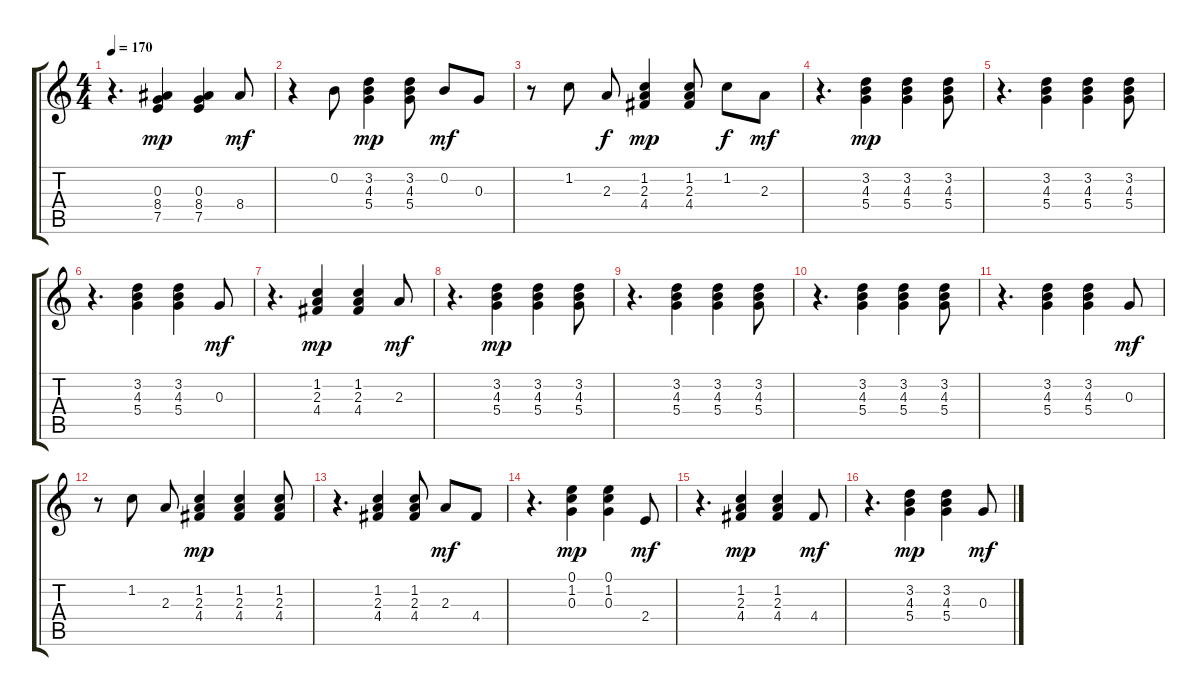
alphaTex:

\track "" {instrument acousticguitarsteel}
\staff {score tabs}
\tuning (E4 B3 G3 D3 A2 E2) {hide}
\ts (4 4)
\tempo 170
\clef g2
\ks c
r.4{d dy mf} (0.3 8.4 7.5).4{dy mp} (0.3 8.4 7.5).4 8.4.8{dy mf} |
r.4 0.2.8 (3.2 4.3 5.4).4{dy mp} (3.2 4.3 5.4).8 0.2.8{dy mf} 0.3.8 |
r.8 1.2.8 2.3.8{dy f} (1.2 2.3 4.4).4{dy mp} (1.2 2.3 4.4).8 1.2.8{dy f} 2.3.8{dy mf} |
r.4{d} (3.2 4.3 5.4).4{dy mp} (3.2 4.3 5.4).4 (3.2 4.3 5.4).8 |
r.4{d} (3.2 4.3 5.4).4 (3.2 4.3 5.4).4 (3.2 4.3 5.4).8 |
r.4{d} (3.2 4.3 5.4).4 (3.2 4.3 5.4).4 0.3.8{dy mf} |
r.4{d} (1.2 2.3 4.4).4{dy mp} (1.2 2.3 4.4).4 2.3.8{dy mf} |
r.4{d} (3.2 4.3 5.4).4{dy mp} (3.2 4.3 5.4).4 (3.2 4.3 5.4).8 |
r.4{d} (3.2 4.3 5.4).4 (3.2 4.3 5.4).4 (3.2 4.3 5.4).8 |
r.4{d} (3.2 4.3 5.4).4 (3.2 4.3 5.4).4 (3.2 4.3 5.4).8 |
r.4{d} (3.2 4.3 5.4).4 (3.2 4.3 5.4).4 0.3.8{dy mf} |
r.8 1.2.8 2.3.8 (1.2 2.3 4.4).4{dy mp} (1.2 2.3 4.4).4 (1.2 2.3 4.4).8 |
r.4{d} (1.2 2.3 4.4).4 (1.2 2.3 4.4).8 2.3.8{dy mf} 4.4.8 |
r.4{d} (0.1 1.2 0.3).4{dy mp} (0.1 1.2 0.3).4 2.4.8{dy mf} |
r.4{d} (1.2 2.3 4.4).4{dy mp} (1.2 2.3 4.4).4 4.4.8{dy mf} |
r.4{d} (3.2 4.3 5.4).4{dy mp} (3.2 4.3 5.4).4 0.3.8{dy mf}
